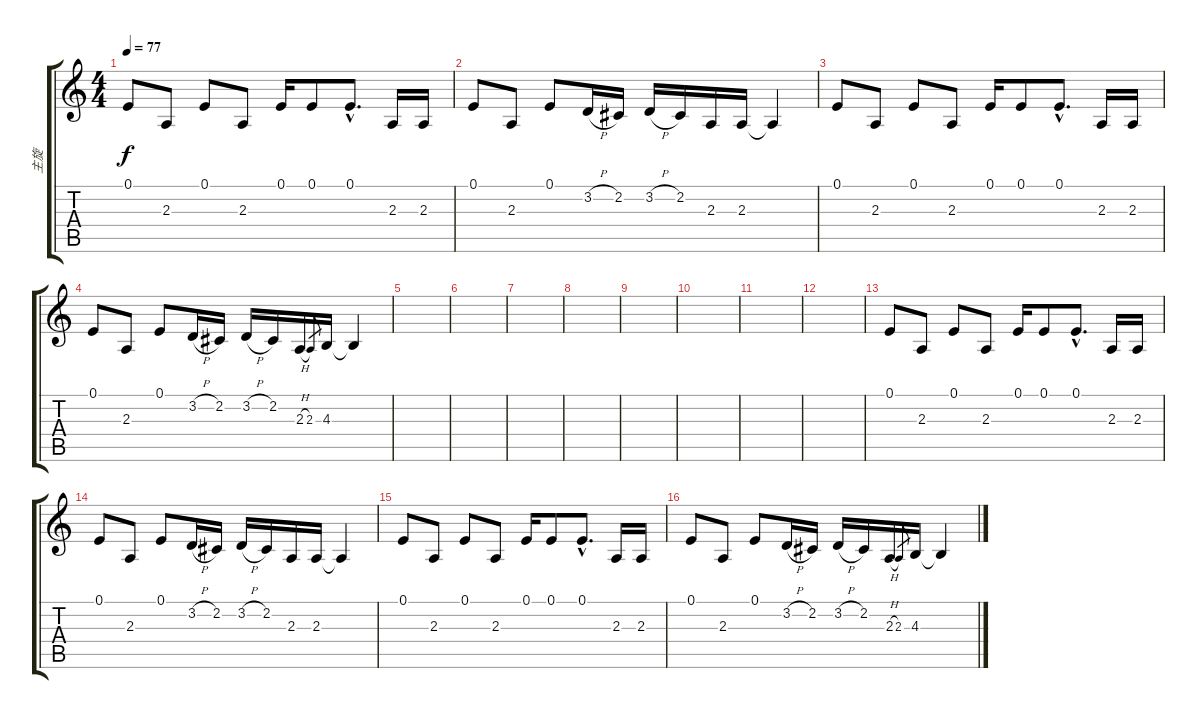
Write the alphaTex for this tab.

\track ("主旋" "主旋") {instrument brightacousticpiano}
\staff {score tabs}
\tuning (E4 B3 G3 D3 A2 E2) {hide}
\ts (4 4)
\tempo 77
\clef g2
\ks c
0.1.8{dy f} 2.3.8 0.1.8 2.3.8 0.1.16 0.1.8 0.1{hac}.8{d} 2.3.16 2.3.16 |
0.1.8 2.3.8 0.1.8 3.2{h}.16 2.2.16 3.2{h}.16 2.2.16 2.3.16 2.3.16 2.3{t}.4 |
0.1.8 2.3.8 0.1.8 2.3.8 0.1.16 0.1.8 0.1{hac}.8{d} 2.3.16 2.3.16 |
0.1.8 2.3.8 0.1.8 3.2{h}.16 2.2.16 3.2{h}.16 2.2.16 2.3{h}.16 2.3.8{gr} 4.3.16 4.3{t}.4 |
|
|
|
|
|
|
|
|
0.1.8 2.3.8 0.1.8 2.3.8 0.1.16 0.1.8 0.1{hac}.8{d} 2.3.16 2.3.16 |
0.1.8 2.3.8 0.1.8 3.2{h}.16 2.2.16 3.2{h}.16 2.2.16 2.3.16 2.3.16 2.3{t}.4 |
0.1.8 2.3.8 0.1.8 2.3.8 0.1.16 0.1.8 0.1{hac}.8{d} 2.3.16 2.3.16 |
0.1.8 2.3.8 0.1.8 3.2{h}.16 2.2.16 3.2{h}.16 2.2.16 2.3{h}.16 2.3.8{gr} 4.3.16 4.3{t}.4
